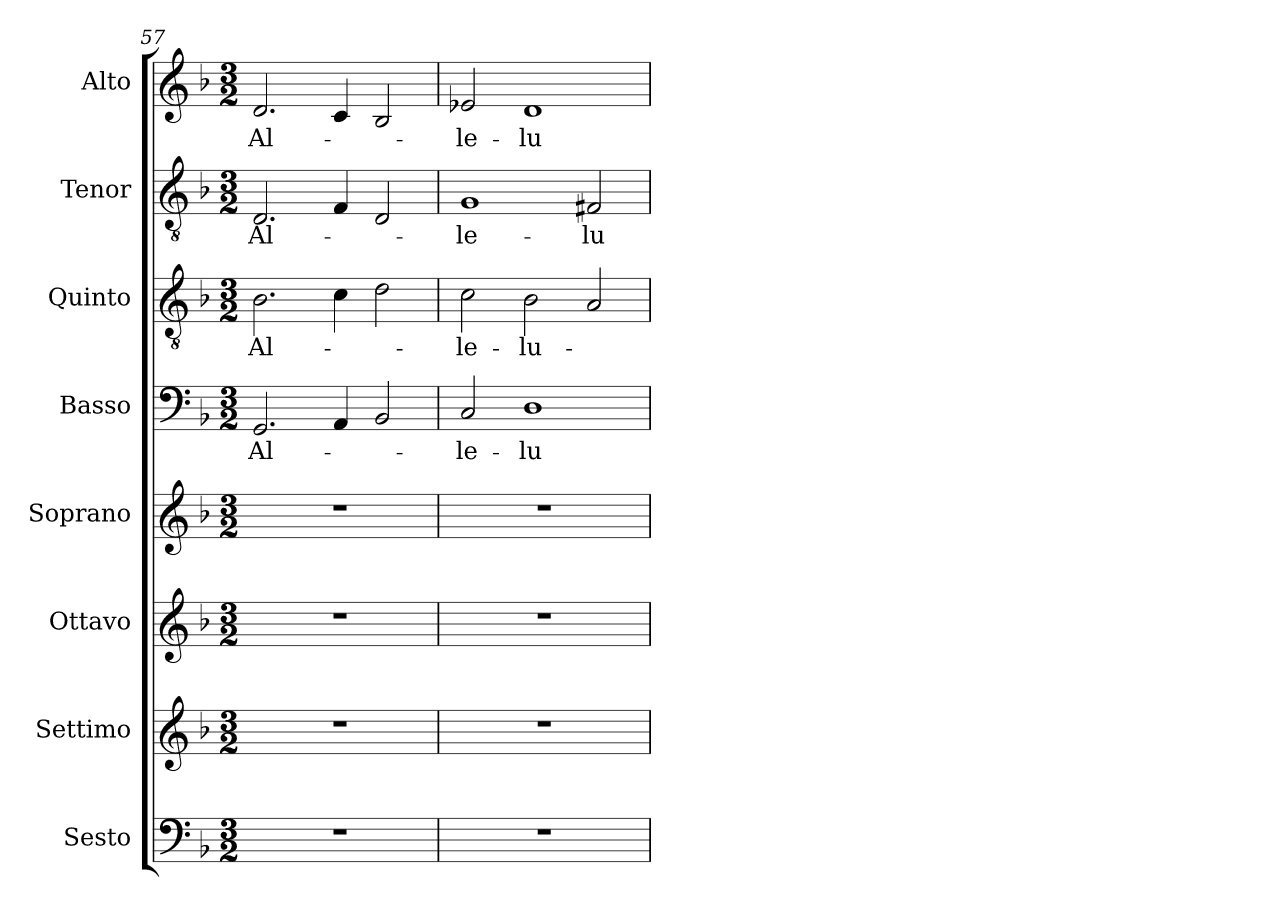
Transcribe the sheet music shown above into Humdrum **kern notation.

**kern	**kern	**kern	**kern	**kern	**text	**kern	**text	**kern	**text	**kern	**text
*part8	*part7	*part6	*part5	*part4	*part4	*part3	*part3	*part2	*part2	*part1	*part1
*staff8	*staff7	*staff6	*staff5	*staff4	*staff4	*staff3	*staff3	*staff2	*staff2	*staff1	*staff1
*I"Sesto	*I"Settimo	*I"Ottavo	*I"Soprano	*I"Basso	*	*I"Quinto	*	*I"Tenor	*	*I"Alto	*
*I'Ss.	*I'St.	*I'Ot.	*I'S.	*I'B.	*	*I'Q.	*	*I'T.	*	*I'A.	*
*clefF4	*clefG2	*clefG2	*clefG2	*clefF4	*	*clefGv2	*	*clefGv2	*	*clefG2	*
*	*	*	*	*	*	*ITrd7c12	*	*ITrd7c12	*	*	*
*k[b-]	*k[b-]	*k[b-]	*k[b-]	*k[b-]	*	*k[b-]	*	*k[b-]	*	*k[b-]	*
*F:	*F:	*F:	*F:	*F:	*	*F:	*	*F:	*	*F:	*
*M3/2	*M3/2	*M3/2	*M3/2	*M3/2	*	*M3/2	*	*M3/2	*	*M3/2	*
=57	=57	=57	=57	=57	=57	=57	=57	=57	=57	=57	=57
!LO:N:vis=1	!LO:N:vis=1	!LO:N:vis=1	!LO:N:vis=1	!	!	!	!	!	!	!	!
!	!	!	!	!	!LO:LY:b:color=#000000	!	!	!	!	!	!
!	!	!	!	!	!	!	!LO:LY:b:color=#000000	!	!	!	!
!	!	!	!	!	!	!	!	!	!LO:LY:b:color=#000000	!	!
!	!	!	!	!	!	!	!	!	!	!	!LO:LY:b:color=#000000
1.r	1.r	1.r	1.r	2.GGi/	Al-	2.BB-i\	Al-	2.DDi/	Al-	2.di/	Al-
.	.	.	.	4AAi/	.	4Ci\	.	4FFi/	.	4ci/	.
.	.	.	.	2BB-i/	.	2Di\	.	2DDi/	.	2B-i/	.
=58	=58	=58	=58	=58	=58	=58	=58	=58	=58	=58	=58
!LO:N:vis=1	!LO:N:vis=1	!LO:N:vis=1	!LO:N:vis=1	!	!	!	!	!	!	!	!
!	!	!	!	!	!LO:LY:b:color=#000000	!	!	!	!	!	!
!	!	!	!	!	!	!	!LO:LY:b:color=#000000	!	!	!	!
!	!	!	!	!	!	!	!	!	!LO:LY:b:color=#000000	!	!
!	!	!	!	!	!	!	!	!	!	!	!LO:LY:b:color=#000000
1.r	1.r	1.r	1.r	2Ci/	-le-	2Ci\	-le-	1GGi	-le-	2e-Xi/	-le-
!	!	!	!	!	!LO:LY:b:color=#000000	!	!	!	!	!	!
!	!	!	!	!	!	!	!LO:LY:b:color=#000000	!	!	!	!
!	!	!	!	!	!	!	!	!	!	!	!LO:LY:b:color=#000000
.	.	.	.	1Di	-lu-	2BB-i\	-lu-	.	.	1di	-lu-
!	!	!	!	!	!	!	!	!	!LO:LY:b:color=#000000	!	!
.	.	.	.	.	.	2AAi/	.	2FF#Xi/	-lu-	.	.
=	=	=	=	=	=	=	=	=	=	=	=
*-	*-	*-	*-	*-	*-	*-	*-	*-	*-	*-	*-
